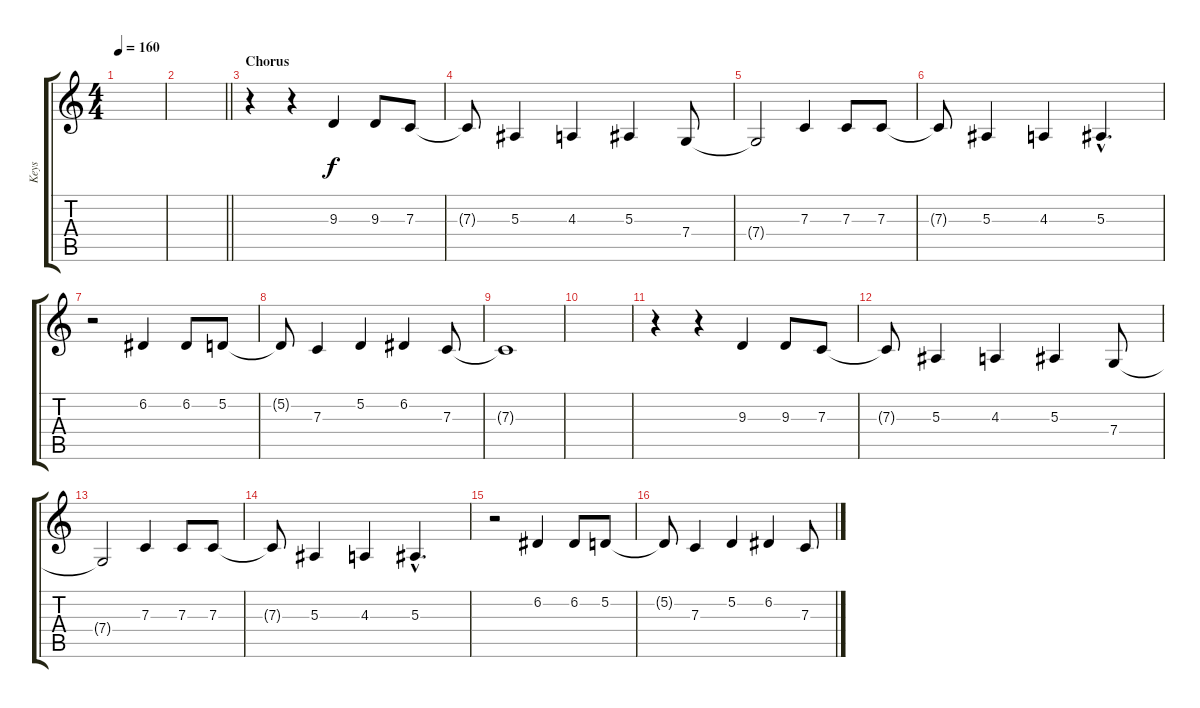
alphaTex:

\track ("Keys" "Keys") {instrument clavinet}
\staff {score tabs}
\tuning (D4 A3 F3 C3 G2 D2) {hide}
\ts (4 4)
\tempo 160
\clef g2
\ks c
|
\barLineRight lightlight
|
\section ("" "Chorus")
r.4 r.4 9.3.4 9.3.8 7.3.8 |
7.3{t}.8 5.3.4 4.3.4 5.3.4 7.4.8 |
7.4{t}.2 7.3.4 7.3.8 7.3.8 |
7.3{t}.8 5.3.4 4.3.4 5.3{hac}.4{d} |
r.2 6.2.4 6.2.8 5.2.8 |
5.2{t}.8 7.3.4 5.2.4 6.2.4 7.3.8 |
7.3{t}.1 |
|
r.4 r.4 9.3.4 9.3.8 7.3.8 |
7.3{t}.8 5.3.4 4.3.4 5.3.4 7.4.8 |
7.4{t}.2 7.3.4 7.3.8 7.3.8 |
7.3{t}.8 5.3.4 4.3.4 5.3{hac}.4{d} |
r.2 6.2.4 6.2.8 5.2.8 |
5.2{t}.8 7.3.4 5.2.4 6.2.4 7.3.8
